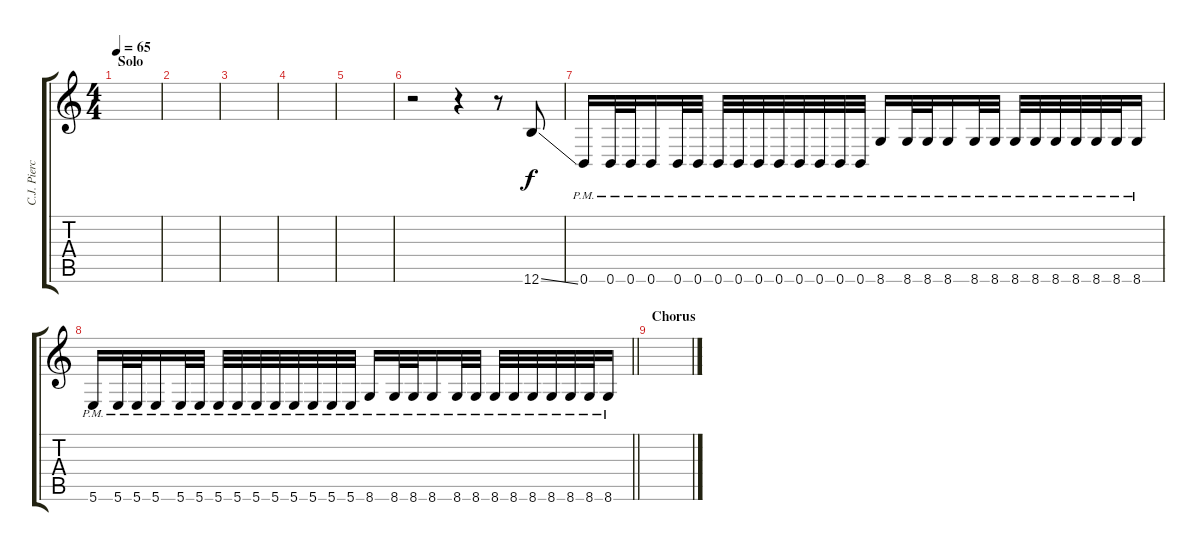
\track ("C.J. Pierce | Gtr. 3" "C.J. Pierc") {instrument overdrivenguitar}
\staff {score tabs}
\tuning (Db4 Ab3 E3 B2 Gb2 B1) {hide}
\ts (4 4)
\section ("" "Solo")
\tempo 65
\clef g2
\ks c
|
|
|
|
|
r.2 r.4 r.8 12.6{ss}.8 |
0.6{pm}.16 0.6{pm}.32 0.6{pm}.32 0.6{pm}.16 0.6{pm}.32 0.6{pm}.32 0.6{pm}.32 0.6{pm}.32 0.6{pm}.32 0.6{pm}.32 0.6{pm}.32 0.6{pm}.32 0.6{pm}.32 0.6{pm}.32 8.6{pm}.16 8.6{pm}.32 8.6{pm}.32 8.6{pm}.16 8.6{pm}.32 8.6{pm}.32 8.6{pm}.32 8.6{pm}.32 8.6{pm}.32 8.6{pm}.32 8.6{pm}.32 8.6{pm}.32 8.6{pm}.16 |
\barLineRight lightlight
5.6{pm}.16 5.6{pm}.32 5.6{pm}.32 5.6{pm}.16 5.6{pm}.32 5.6{pm}.32 5.6{pm}.32 5.6{pm}.32 5.6{pm}.32 5.6{pm}.32 5.6{pm}.32 5.6{pm}.32 5.6{pm}.32 5.6{pm}.32 8.6{pm}.16 8.6{pm}.32 8.6{pm}.32 8.6{pm}.16 8.6{pm}.32 8.6{pm}.32 8.6{pm}.32 8.6{pm}.32 8.6{pm}.32 8.6{pm}.32 8.6{pm}.32 8.6{pm}.32 8.6{pm}.16 |
\section ("" "Chorus")
